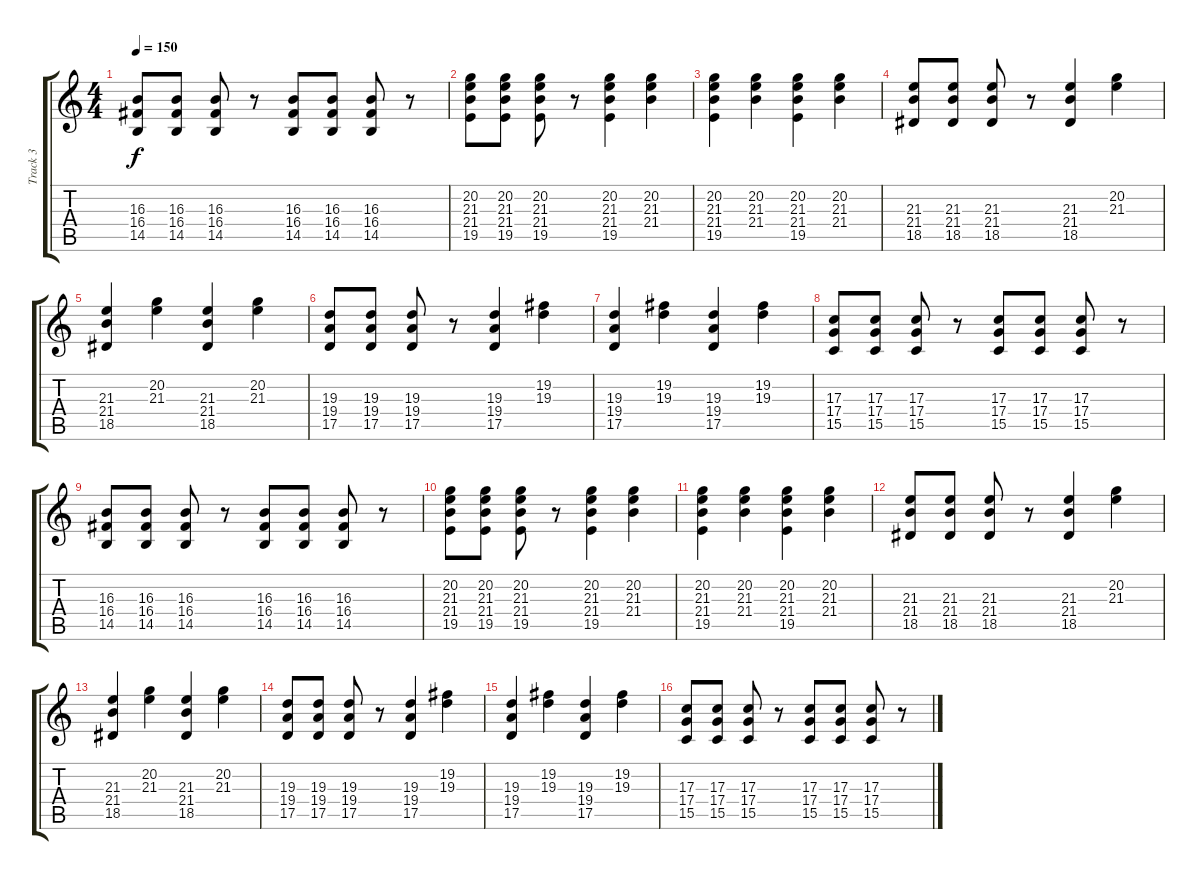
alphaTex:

\track ("Track 3" "Track 3") {instrument electricgrandpiano}
\staff {score tabs}
\tuning (E4 B3 G3 D3 A2 E2) {hide}
\ts (4 4)
\tempo 150
\clef g2
\ks c
(16.3 16.4 14.5).8{dy f} (16.3 16.4 14.5).8 (16.3 16.4 14.5).8 r.8 (16.3 16.4 14.5).8 (16.3 16.4 14.5).8 (16.3 16.4 14.5).8 r.8 |
(20.2 21.3 21.4 19.5).8 (20.2 21.3 21.4 19.5).8 (20.2 21.3 21.4 19.5).8 r.8 (20.2 21.3 21.4 19.5).4 (20.2 21.3 21.4).4 |
(20.2 21.3 21.4 19.5).4 (20.2 21.3 21.4).4 (20.2 21.3 21.4 19.5).4 (20.2 21.3 21.4).4 |
(21.3 21.4 18.5).8 (21.3 21.4 18.5).8 (21.3 21.4 18.5).8 r.8 (21.3 21.4 18.5).4 (20.2 21.3).4 |
(21.3 21.4 18.5).4 (20.2 21.3).4 (21.3 21.4 18.5).4 (20.2 21.3).4 |
(19.3 19.4 17.5).8 (19.3 19.4 17.5).8 (19.3 19.4 17.5).8 r.8 (19.3 19.4 17.5).4 (19.2 19.3).4 |
(19.3 19.4 17.5).4 (19.2 19.3).4 (19.3 19.4 17.5).4 (19.2 19.3).4 |
(17.3 17.4 15.5).8 (17.3 17.4 15.5).8 (17.3 17.4 15.5).8 r.8 (17.3 17.4 15.5).8 (17.3 17.4 15.5).8 (17.3 17.4 15.5).8 r.8 |
(16.3 16.4 14.5).8 (16.3 16.4 14.5).8 (16.3 16.4 14.5).8 r.8 (16.3 16.4 14.5).8 (16.3 16.4 14.5).8 (16.3 16.4 14.5).8 r.8 |
(20.2 21.3 21.4 19.5).8 (20.2 21.3 21.4 19.5).8 (20.2 21.3 21.4 19.5).8 r.8 (20.2 21.3 21.4 19.5).4 (20.2 21.3 21.4).4 |
(20.2 21.3 21.4 19.5).4 (20.2 21.3 21.4).4 (20.2 21.3 21.4 19.5).4 (20.2 21.3 21.4).4 |
(21.3 21.4 18.5).8 (21.3 21.4 18.5).8 (21.3 21.4 18.5).8 r.8 (21.3 21.4 18.5).4 (20.2 21.3).4 |
(21.3 21.4 18.5).4 (20.2 21.3).4 (21.3 21.4 18.5).4 (20.2 21.3).4 |
(19.3 19.4 17.5).8 (19.3 19.4 17.5).8 (19.3 19.4 17.5).8 r.8 (19.3 19.4 17.5).4 (19.2 19.3).4 |
(19.3 19.4 17.5).4 (19.2 19.3).4 (19.3 19.4 17.5).4 (19.2 19.3).4 |
(17.3 17.4 15.5).8 (17.3 17.4 15.5).8 (17.3 17.4 15.5).8 r.8 (17.3 17.4 15.5).8 (17.3 17.4 15.5).8 (17.3 17.4 15.5).8 r.8
